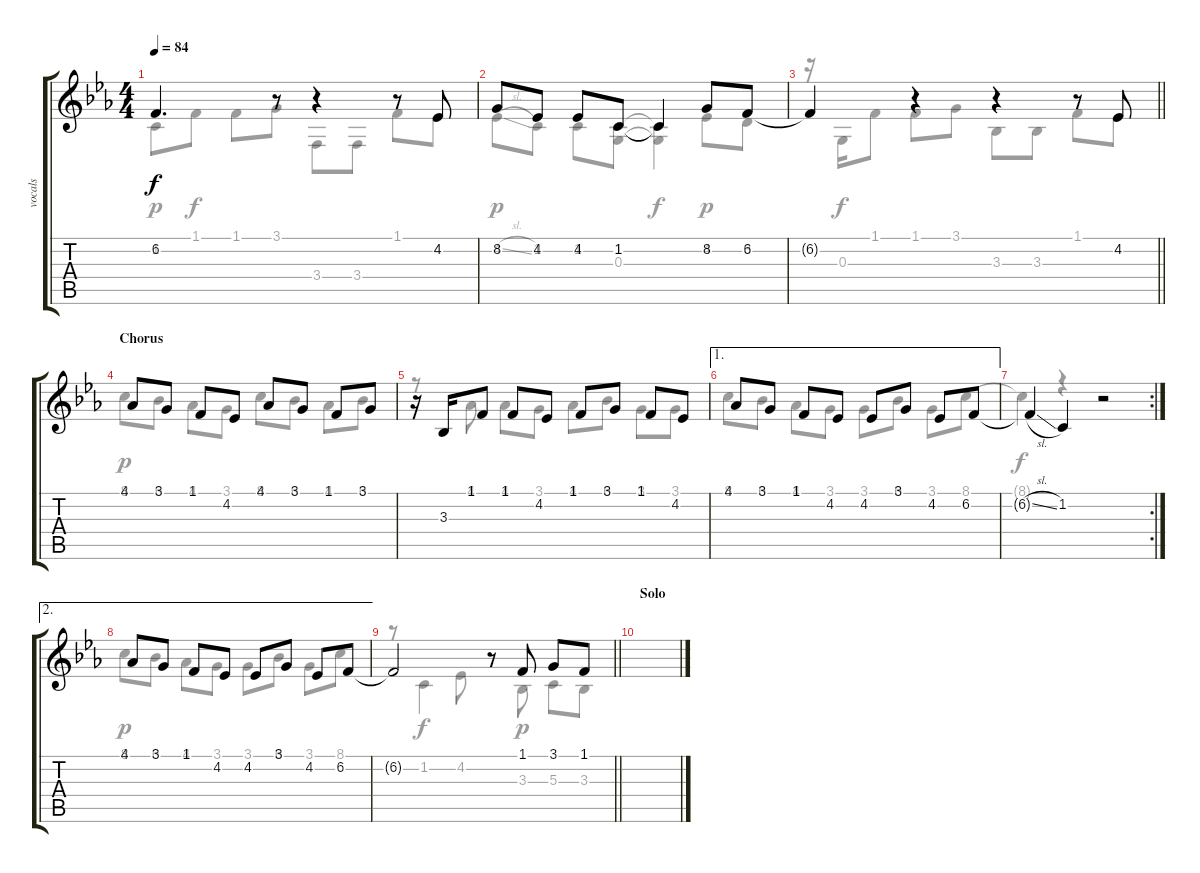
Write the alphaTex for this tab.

\track ("vocals" "vocals") {instrument brightacousticpiano}
\staff {score tabs}
\tuning (E4 B3 G3 D3 A2 E2) {hide}
\voice
\ts (4 4)
\tempo 84
\clef g2
\ks cminor
6.2{t}.4{d dy f} r.8 r.4 r.8 4.2.8 |
8.2.8 4.2.8 4.2.8 1.2.8 1.2{t}.4 8.2.8 6.2.8 |
\barLineRight lightlight
6.2{t}.4 r.4 r.4 r.8 4.2.8 |
\section ("" "Chorus")
4.1.8 3.1.8 1.1.8 4.2.8 4.1.8 3.1.8 1.1.8 3.1.8 |
r.16 3.3.16 1.1.8 1.1.8 4.2.8 1.1.8 3.1.8 1.1.8 4.2.8 |
\ae 1
4.1.8 3.1.8 1.1.8 4.2.8 4.2.8 3.1.8 4.2.8 6.2.8 |
\rc 2
6.2{sl t}.4 1.2.4 r.2 |
\ae 2
4.1.8 3.1.8 1.1.8 4.2.8 4.2.8 3.1.8 4.2.8 6.2.8 |
\barLineRight lightlight
6.2{t}.2 r.8 1.1.8 3.1.8 1.1.8 |
\section ("" "Solo")
|
|
|
|
|
|
\voice
\clef g2
\ottava regular
\simile none
\ks cminor
1.2{t}.8{dy p} 1.1.8{dy f} 1.1.8 3.1.8 3.4.8 3.4.8 1.1.8 4.2.8 |
4.2{sl}.8{dy p} 1.2.8 1.2.8 (1.2 0.3).8 (1.2{t} 0.3{t}).4{dy f} 4.2.8{dy p} 3.2.8 |
\barLineRight lightlight
r.16 0.3.16{dy f} 1.1.8 1.1.8 3.1.8 3.3.8 3.3.8 1.1.8 4.2.8 |
8.1.8{dy p} 6.1.8 4.1.8 3.1.8 8.1.8 6.1.8 4.1.8 6.1.8 |
r.8 4.1.8 4.1.8 3.1.8 4.1.8 6.1.8 3.1.8 3.1.8 |
8.1.8 6.1.8 4.1.8 3.1.8 3.1.8 6.1.8 3.1.8 8.1.8 |
8.1{t}.4{dy f} r.4 r.2 |
8.1.8{dy p} 6.1.8 4.1.8 3.1.8 3.1.8 6.1.8 3.1.8 8.1.8 |
\barLineRight lightlight
r.8 1.2.4{dy f} 4.2.8 r.8 3.3.8{dy p} 5.3.8 3.3.8 |
|
|
|
|
|
|
